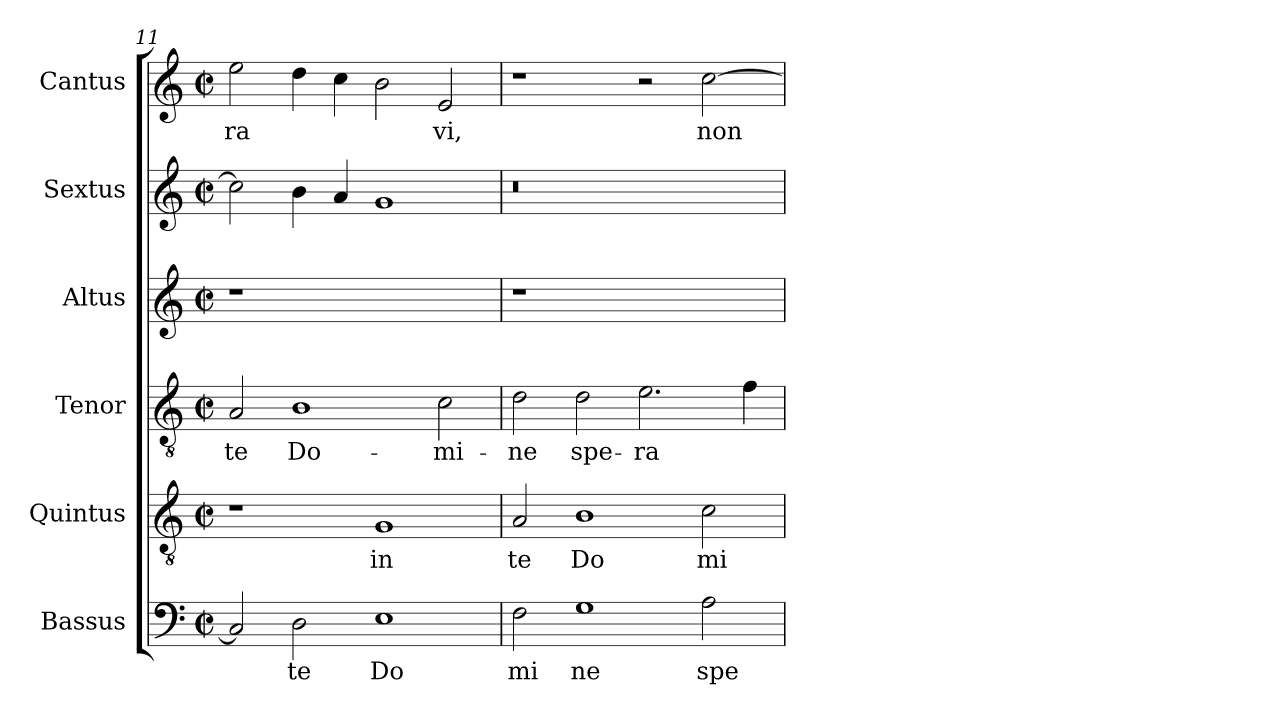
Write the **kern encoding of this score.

**kern	**text	**kern	**text	**kern	**text	**kern	**kern	**text	**kern	**text
*part6	*part6	*part5	*part5	*part4	*part4	*part3	*part2	*part2	*part1	*part1
*staff6	*staff6	*staff5	*staff5	*staff4	*staff4	*staff3	*staff2	*staff2	*staff1	*staff1
*I"Bassus	*	*I"Quintus	*	*I"Tenor	*	*I"Altus	*I"Sextus	*	*I"Cantus	*
*clefF4	*	*clefGv2	*	*clefGv2	*	*clefG2	*clefG2	*	*clefG2	*
*k[]	*	*k[]	*	*k[]	*	*k[]	*k[]	*	*k[]	*
*C:	*	*C:	*	*C:	*	*C:	*C:	*	*C:	*
*M2/2	*	*M2/2	*	*M2/2	*	*M2/2	*M2/2	*	*M2/2	*
*met(c|)	*	*met(c|)	*	*met(c|)	*	*met(c|)	*met(c|)	*	*met(c|)	*
=11	=11	=11	=11	=11	=11	=11	=11	=11	=11	=11
!	!LO:LY:b:cj	!	!	!	!LO:LY:b:cj	!	!	!LO:LY:b:cj	!	!LO:LY:b:cj
2C/]	.	1r	.	2A/	te	1r	2cc\]	.	2ee\	-ra-
!	!LO:LY:b:cj	!	!	!	!LO:LY:b:cj	!	!	!LO:LY:b:cj	!	!LO:LY:b:cj
2D\	te	.	.	1B	Do-	.	4b\	.	4dd\	--
!	!	!	!	!	!	!	!	!LO:LY:b:cj	!	!LO:LY:b:cj
.	.	.	.	.	.	.	4a/	.	4cc\	--
!	!LO:LY:b:cj	!	!LO:LY:b:cj	!	!	!	!	!LO:LY:b:cj	!	!LO:LY:b:cj
1E	Do	1G	in	.	.	1ryy	1g	.	2b\	--
!	!	!	!	!	!LO:LY:b:cj	!	!	!	!	!LO:LY:b:cj
.	.	.	.	2c\	-mi-	.	.	.	2e/	-vi,
=12	=12	=12	=12	=12	=12	=12	=12	=12	=12	=12
!	!LO:LY:b:cj	!	!LO:LY:b:cj	!	!LO:LY:b:cj	!	!	!	!	!
2F\	mi	2A/	te	2d\	-ne	1r	0r	.	1r	.
!	!LO:LY:b:cj	!	!LO:LY:b:cj	!	!LO:LY:b:cj	!	!	!	!	!
1G	ne	1B	Do	2d\	spe-	.	.	.	.	.
!	!	!	!	!	!LO:LY:b:cj	!	!	!	!	!
.	.	.	.	2.e\	-ra-	1ryy	.	.	2r	.
!	!LO:LY:b:cj	!	!LO:LY:b:cj	!	!	!	!	!	!	!LO:LY:b:cj
2A\	spe	2c\	mi	.	.	.	.	.	[<2cc\	non
!	!	!	!	!	!LO:LY:b:cj	!	!	!	!	!
.	.	.	.	4f\	--	.	.	.	.	.
=	=	=	=	=	=	=	=	=	=	=
*-	*-	*-	*-	*-	*-	*-	*-	*-	*-	*-
